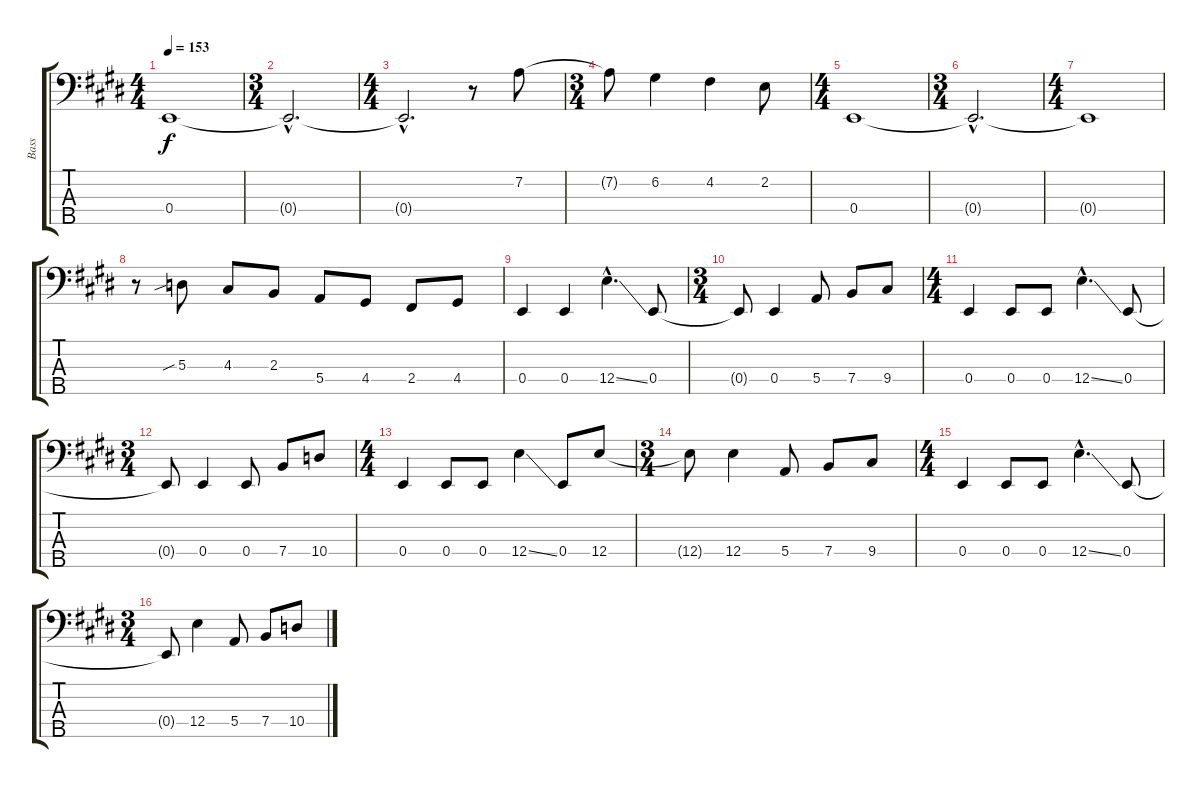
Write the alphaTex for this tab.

\track ("Bass" "Bass") {instrument electricbassfinger}
\staff {score tabs}
\tuning (G2 D2 A1 E1 B0) {hide}
\ts (4 4)
\tempo 153
\clef f4
\ks e
0.4.1{dy f} |
\ts (3 4)
0.4{hac t}.2{d} |
\ts (4 4)
0.4{hac t}.2{d} r.8 7.2.8 |
\ts (3 4)
7.2{t}.8 6.2.4 4.2.4 2.2.8 |
\ts (4 4)
0.4.1 |
\ts (3 4)
0.4{hac t}.2{d} |
\ts (4 4)
0.4{t}.1 |
r.8 5.3{sib}.8 4.3.8 2.3.8 5.4.8 4.4.8 2.4.8 4.4.8 |
0.4.4 0.4.4 12.4{ss hac}.4{d} 0.4.8 |
\ts (3 4)
0.4{t}.8 0.4.4 5.4.8 7.4.8 9.4.8 |
\ts (4 4)
0.4.4 0.4.8 0.4.8 12.4{ss hac}.4{d} 0.4.8 |
\ts (3 4)
0.4{t}.8 0.4.4 0.4.8 7.4.8 10.4.8 |
\ts (4 4)
0.4.4 0.4.8 0.4.8 12.4{ss}.4 0.4.8 12.4.8 |
\ts (3 4)
12.4{t}.8 12.4.4 5.4.8 7.4.8 9.4.8 |
\ts (4 4)
0.4.4 0.4.8 0.4.8 12.4{ss hac}.4{d} 0.4.8 |
\ts (3 4)
0.4{t}.8 12.4.4 5.4.8 7.4.8 10.4.8
